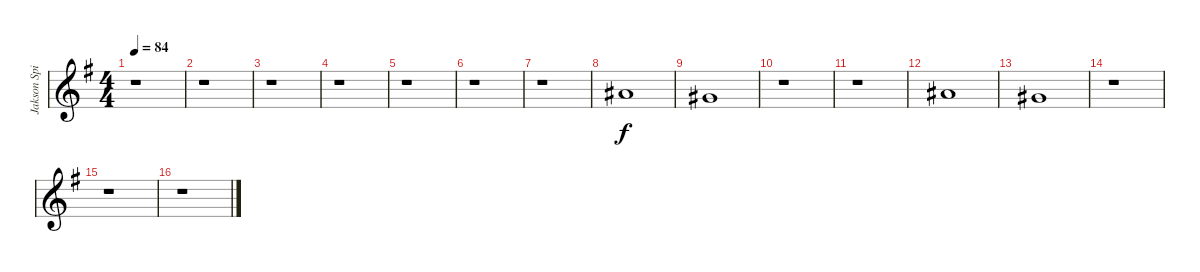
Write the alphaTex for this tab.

\track ("Jakson Spires Vocals" "Jakson Spi") {instrument piccolo}
\staff {score}
\tuning (Eb4 Bb3 Gb3 Db3 Ab2 Eb2) {hide}
\ts (4 4)
\tempo 84
\clef g2
\ks g
r.1{dy f} |
r.1 |
r.1 |
r.1 |
r.1 |
r.1 |
r.1 |
12.2.1{volume 6 instrument voiceoohs} |
10.2.1 |
r.1 |
r.1 |
12.2.1{volume 9 instrument choiraahs} |
10.2.1 |
r.1 |
r.1 |
r.1
